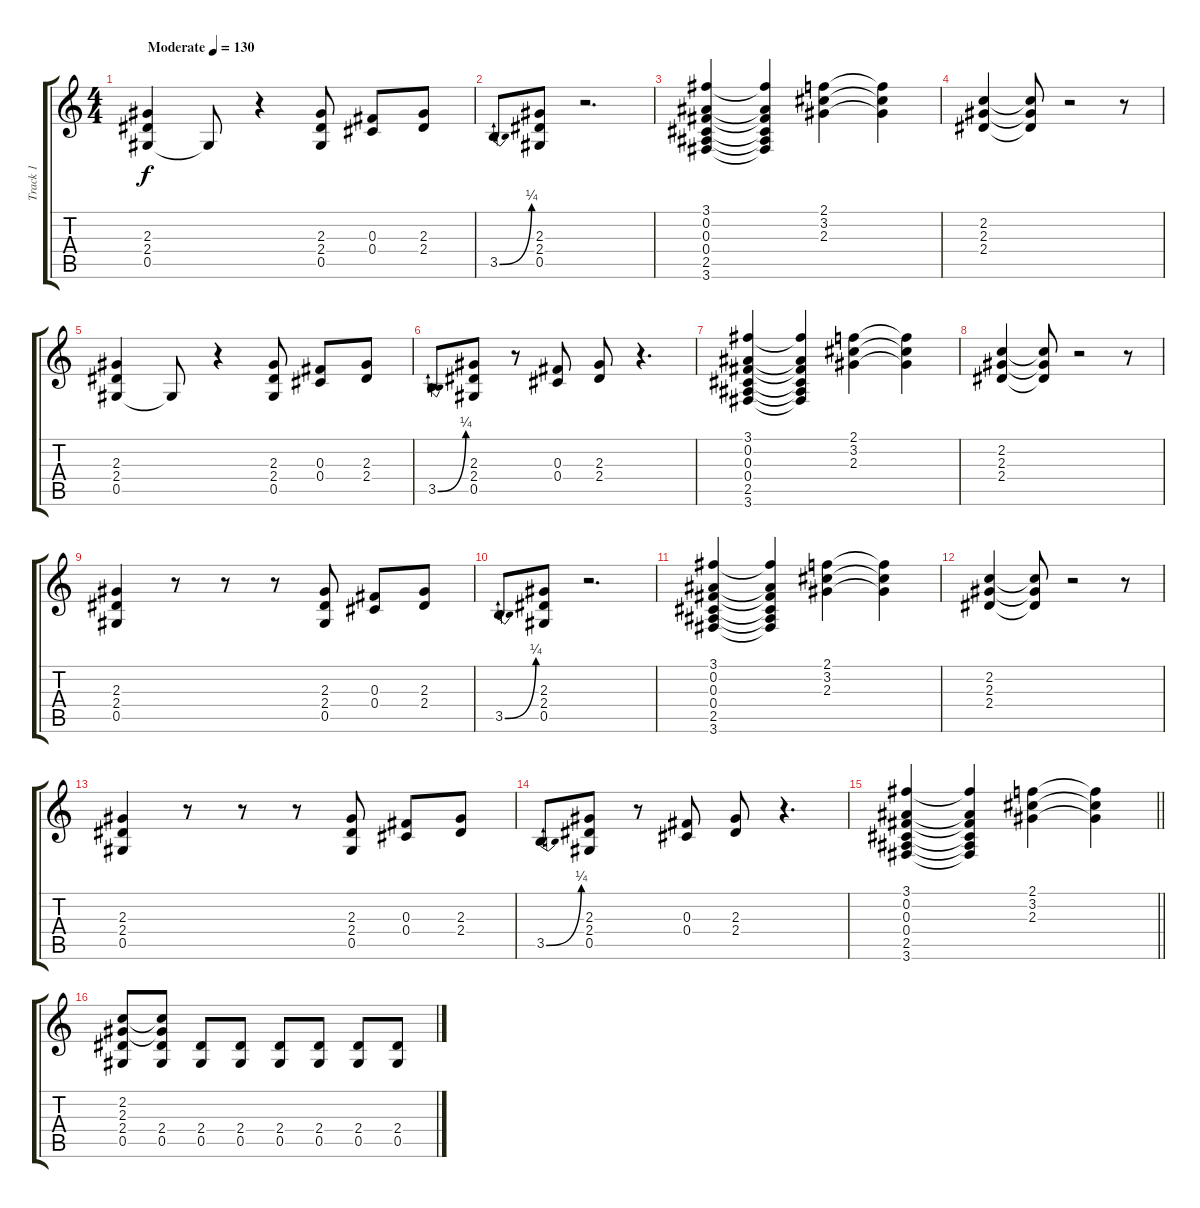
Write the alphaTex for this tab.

\track ("Track 1" "Track 1") {instrument distortionguitar}
\staff {score tabs}
\tuning (Eb4 Bb3 Gb3 Db3 Ab2 Eb2) {hide}
\ts (4 4)
\tempo (130 "Moderate")
\clef g2
\ks c
(2.3 2.4 0.5).4{dy f instrument distortionguitar} 0.5{t}.8 r.4 (2.3 2.4 0.5).8 (0.3 0.4).8 (2.3 2.4).8 |
3.5{be (bend 0 0 60 1)}.8 (2.3 2.4 0.5).8 r.2{d} |
(3.1 0.2 0.3 0.4 2.5 3.6).4 (3.1{t} 0.2{t} 0.3{t} 0.4{t} 2.5{t} 3.6{t}).4 (2.1 3.2 2.3).4 (2.1{t} 3.2{t} 2.3{t}).4 |
(2.2 2.3 2.4).4 (2.2{t} 2.3{t} 2.4{t}).8 r.2 r.8 |
(2.3 2.4 0.5).4 0.5{t}.8 r.4 (2.3 2.4 0.5).8 (0.3 0.4).8 (2.3 2.4).8 |
3.5{be (bend 0 0 60 1)}.8 (2.3 2.4 0.5).8 r.8 (0.3 0.4).8 (2.3 2.4).8 r.4{d} |
(3.1 0.2 0.3 0.4 2.5 3.6).4 (3.1{t} 0.2{t} 0.3{t} 0.4{t} 2.5{t} 3.6{t}).4 (2.1 3.2 2.3).4 (2.1{t} 3.2{t} 2.3{t}).4 |
(2.2 2.3 2.4).4 (2.2{t} 2.3{t} 2.4{t}).8 r.2 r.8 |
(2.3 2.4 0.5).4 r.8 r.8 r.8 (2.3 2.4 0.5).8 (0.3 0.4).8 (2.3 2.4).8 |
3.5{be (bend 0 0 60 1)}.8 (2.3 2.4 0.5).8 r.2{d} |
(3.1 0.2 0.3 0.4 2.5 3.6).4 (3.1{t} 0.2{t} 0.3{t} 0.4{t} 2.5{t} 3.6{t}).4 (2.1 3.2 2.3).4 (2.1{t} 3.2{t} 2.3{t}).4 |
(2.2 2.3 2.4).4 (2.2{t} 2.3{t} 2.4{t}).8 r.2 r.8 |
(2.3 2.4 0.5).4 r.8 r.8 r.8 (2.3 2.4 0.5).8 (0.3 0.4).8 (2.3 2.4).8 |
3.5{be (bend 0 0 60 1)}.8 (2.3 2.4 0.5).8 r.8 (0.3 0.4).8 (2.3 2.4).8 r.4{d} |
\barLineRight lightlight
(3.1 0.2 0.3 0.4 2.5 3.6).4 (3.1{t} 0.2{t} 0.3{t} 0.4{t} 2.5{t} 3.6{t}).4 (2.1 3.2 2.3).4 (2.1{t} 3.2{t} 2.3{t}).4 |
(2.2 2.3 2.4 0.5).8 (2.2{t} 2.3{t} 2.4 0.5).8 (2.4 0.5).8 (2.4 0.5).8 (2.4 0.5).8 (2.4 0.5).8 (2.4 0.5).8 (2.4 0.5).8
